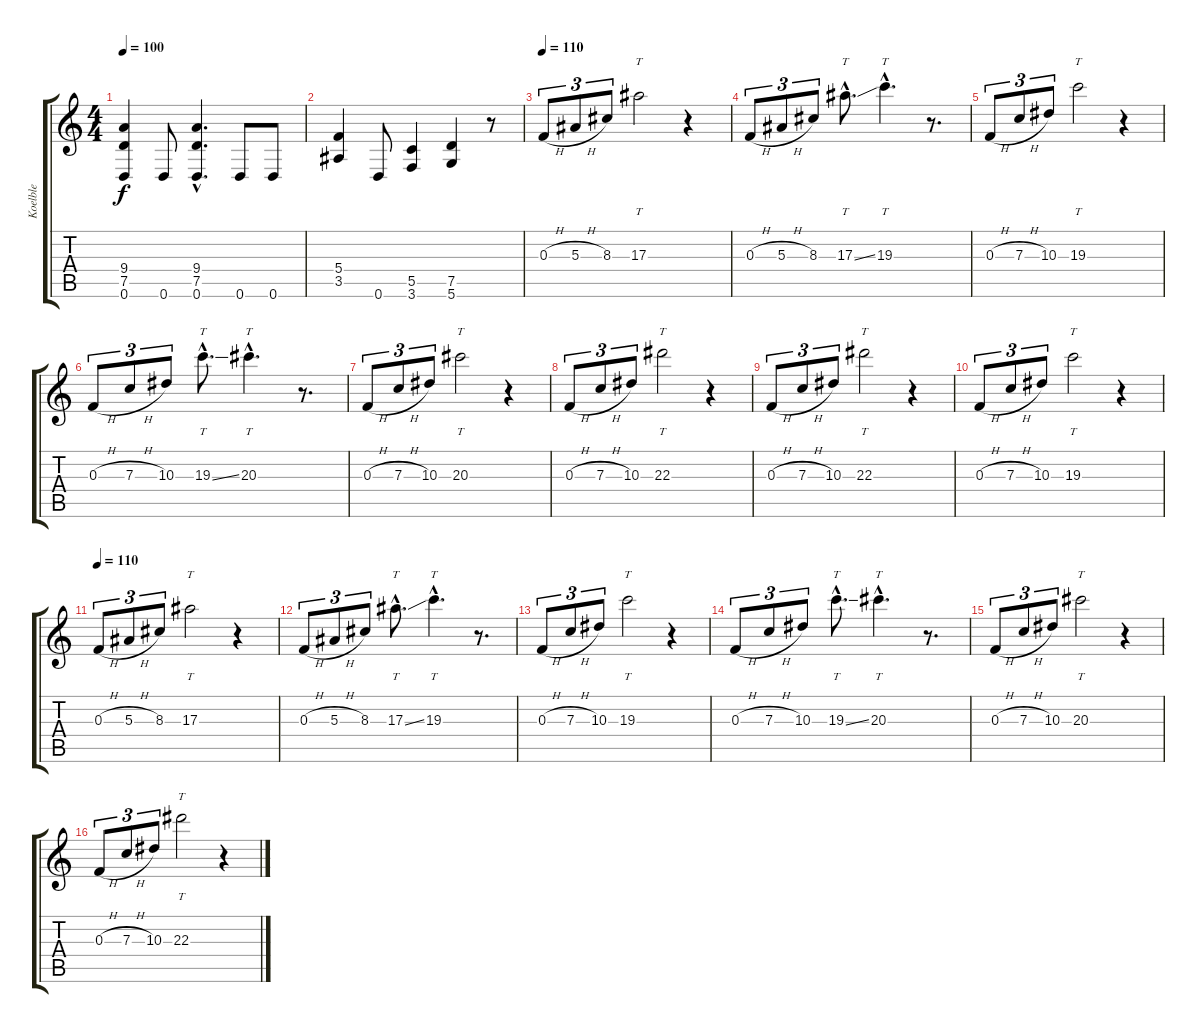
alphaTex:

\track ("Koelble" "Koelble") {instrument distortionguitar}
\staff {score tabs}
\tuning (D4 A3 F3 C3 G2 D2) {hide}
\ts (4 4)
\tempo 100
\clef g2
\ks c
(9.4 7.5 0.6).4{dy f} 0.6.8 (9.4{hac} 7.5{hac} 0.6{hac}).4{d} 0.6.8 0.6.8 |
(5.4 3.5).4 0.6.8 (5.5 3.6).4 (7.5 5.6).4 r.8 |
\tempo 100
\tempo 110
0.3{h}.8{tu (3 2)} 5.3{h}.8{tu (3 2)} 8.3.8{tu (3 2)} 17.3.2{tt} r.4 |
0.3{h}.8{tu (3 2)} 5.3{h}.8{tu (3 2)} 8.3.8{tu (3 2)} 17.3{ss hac}.8{tt d} 19.3{hac}.4{tt d} r.8{d} |
0.3{h}.8{tu (3 2)} 7.3{h}.8{tu (3 2)} 10.3.8{tu (3 2)} 19.3.2{tt} r.4 |
0.3{h}.8{tu (3 2)} 7.3{h}.8{tu (3 2)} 10.3.8{tu (3 2)} 19.3{ss hac}.8{tt d} 20.3{hac}.4{tt d} r.8{d} |
0.3{h}.8{tu (3 2)} 7.3{h}.8{tu (3 2)} 10.3.8{tu (3 2)} 20.3.2{tt} r.4 |
0.3{h}.8{tu (3 2)} 7.3{h}.8{tu (3 2)} 10.3.8{tu (3 2)} 22.3.2{tt} r.4 |
0.3{h}.8{tu (3 2)} 7.3{h}.8{tu (3 2)} 10.3.8{tu (3 2)} 22.3.2{tt} r.4 |
0.3{h}.8{tu (3 2)} 7.3{h}.8{tu (3 2)} 10.3.8{tu (3 2)} 19.3.2{tt} r.4 |
\tempo 100
\tempo 110
0.3{h}.8{tu (3 2)} 5.3{h}.8{tu (3 2)} 8.3.8{tu (3 2)} 17.3.2{tt} r.4 |
0.3{h}.8{tu (3 2)} 5.3{h}.8{tu (3 2)} 8.3.8{tu (3 2)} 17.3{ss hac}.8{tt d} 19.3{hac}.4{tt d} r.8{d} |
0.3{h}.8{tu (3 2)} 7.3{h}.8{tu (3 2)} 10.3.8{tu (3 2)} 19.3.2{tt} r.4 |
0.3{h}.8{tu (3 2)} 7.3{h}.8{tu (3 2)} 10.3.8{tu (3 2)} 19.3{ss hac}.8{tt d} 20.3{hac}.4{tt d} r.8{d} |
0.3{h}.8{tu (3 2)} 7.3{h}.8{tu (3 2)} 10.3.8{tu (3 2)} 20.3.2{tt} r.4 |
0.3{h}.8{tu (3 2)} 7.3{h}.8{tu (3 2)} 10.3.8{tu (3 2)} 22.3.2{tt} r.4
